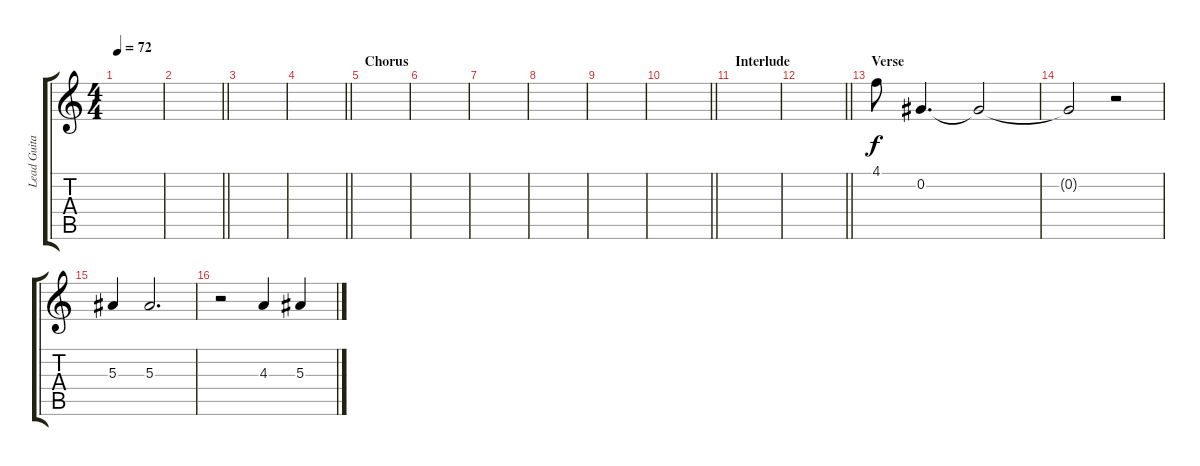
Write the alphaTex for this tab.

\track ("Lead Guitar 2" "Lead Guita") {instrument electricguitarclean}
\staff {score tabs}
\tuning (Db4 Ab3 F3 Db3 Ab2 Db2) {hide}
\ts (4 4)
\tempo 72
\clef g2
\ks c
|
\barLineRight lightlight
|
|
\barLineRight lightlight
|
\section ("" "Chorus")
|
|
|
|
|
\barLineRight lightlight
|
\section ("" "Interlude")
|
\barLineRight lightlight
|
\section ("" "Verse")
4.1.8 0.2.4{d} 0.2{t}.2 |
0.2{t}.2 r.2 |
5.3.4 5.3.2{d} |
r.2 4.3.4 5.3.4
